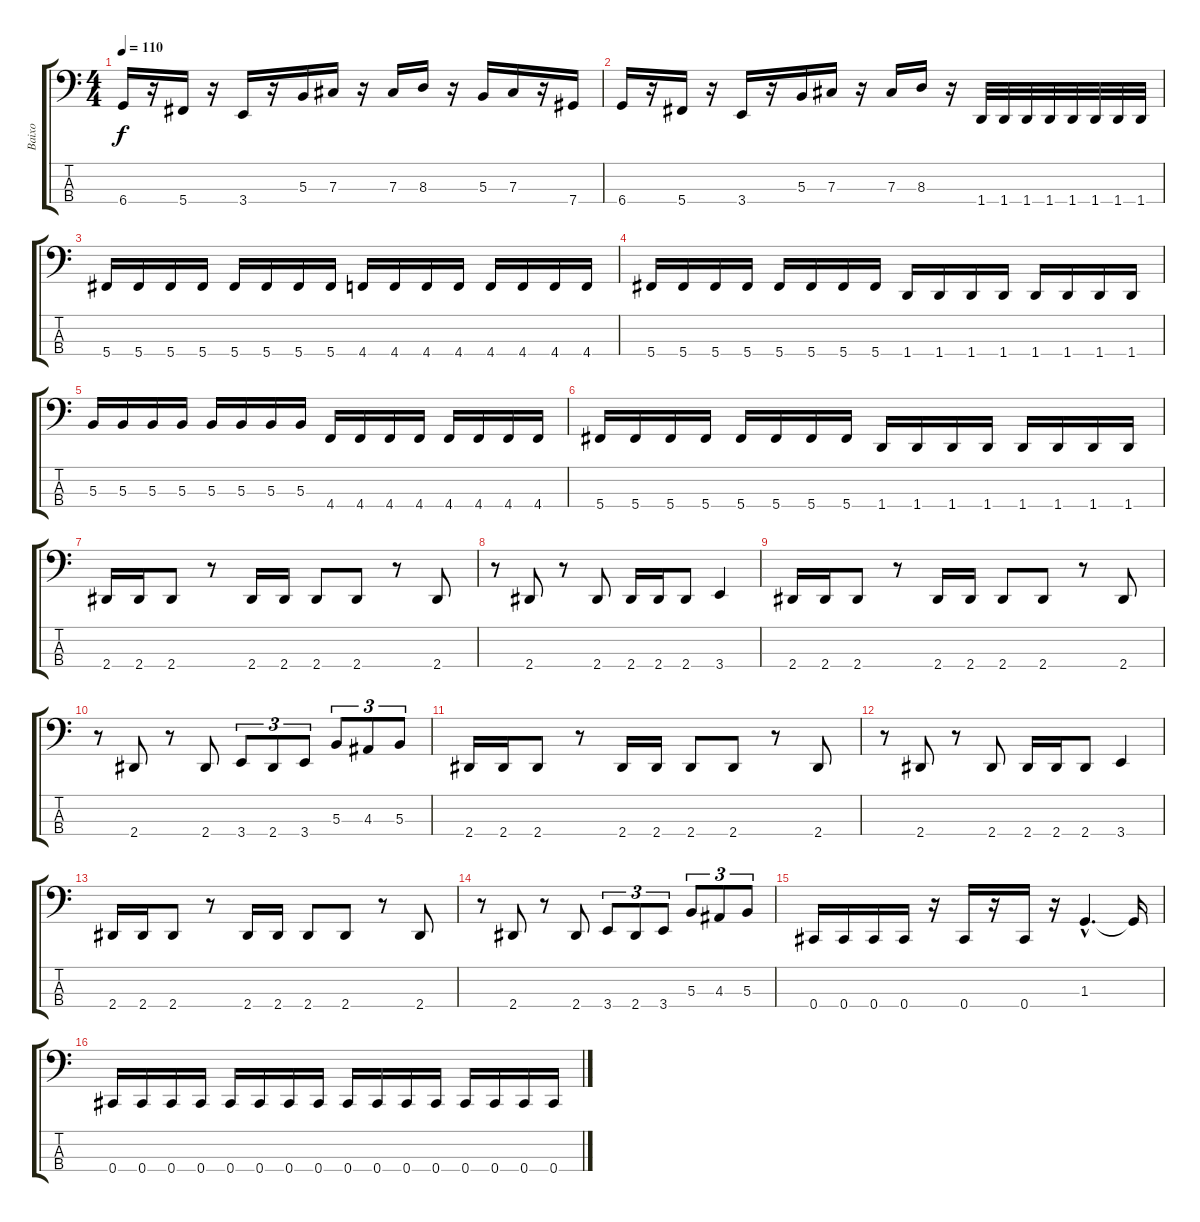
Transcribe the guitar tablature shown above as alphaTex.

\track ("Baixo" "Baixo") {instrument electricbasspick}
\staff {score tabs}
\tuning (E2 B1 Gb1 Db1) {hide}
\ts (4 4)
\tempo 110
\clef f4
\ks c
6.4.16{dy f} r.16 5.4.16 r.16 3.4.16 r.16 5.3.16 7.3.16 r.16 7.3.16 8.3.16 r.16 5.3.16 7.3.16 r.16 7.4.16 |
6.4.16 r.16 5.4.16 r.16 3.4.16 r.16 5.3.16 7.3.16 r.16 7.3.16 8.3.16 r.16 1.4.32 1.4.32 1.4.32 1.4.32 1.4.32 1.4.32 1.4.32 1.4.32 |
5.4.16 5.4.16 5.4.16 5.4.16 5.4.16 5.4.16 5.4.16 5.4.16 4.4.16 4.4.16 4.4.16 4.4.16 4.4.16 4.4.16 4.4.16 4.4.16 |
5.4.16 5.4.16 5.4.16 5.4.16 5.4.16 5.4.16 5.4.16 5.4.16 1.4.16 1.4.16 1.4.16 1.4.16 1.4.16 1.4.16 1.4.16 1.4.16 |
5.3.16 5.3.16 5.3.16 5.3.16 5.3.16 5.3.16 5.3.16 5.3.16 4.4.16 4.4.16 4.4.16 4.4.16 4.4.16 4.4.16 4.4.16 4.4.16 |
5.4.16 5.4.16 5.4.16 5.4.16 5.4.16 5.4.16 5.4.16 5.4.16 1.4.16 1.4.16 1.4.16 1.4.16 1.4.16 1.4.16 1.4.16 1.4.16 |
2.4.16 2.4.16 2.4.8 r.8 2.4.16 2.4.16 2.4.8 2.4.8 r.8 2.4.8 |
r.8 2.4.8 r.8 2.4.8 2.4.16 2.4.16 2.4.8 3.4.4 |
2.4.16 2.4.16 2.4.8 r.8 2.4.16 2.4.16 2.4.8 2.4.8 r.8 2.4.8 |
r.8 2.4.8 r.8 2.4.8 3.4.8{tu (3 2)} 2.4.8{tu (3 2)} 3.4.8{tu (3 2)} 5.3.8{tu (3 2)} 4.3.8{tu (3 2)} 5.3.8{tu (3 2)} |
2.4.16 2.4.16 2.4.8 r.8 2.4.16 2.4.16 2.4.8 2.4.8 r.8 2.4.8 |
r.8 2.4.8 r.8 2.4.8 2.4.16 2.4.16 2.4.8 3.4.4 |
2.4.16 2.4.16 2.4.8 r.8 2.4.16 2.4.16 2.4.8 2.4.8 r.8 2.4.8 |
r.8 2.4.8 r.8 2.4.8 3.4.8{tu (3 2)} 2.4.8{tu (3 2)} 3.4.8{tu (3 2)} 5.3.8{tu (3 2)} 4.3.8{tu (3 2)} 5.3.8{tu (3 2)} |
0.4.16 0.4.16 0.4.16 0.4.16 r.16 0.4.16 r.16 0.4.16 r.16 1.3{hac}.4{d} 1.3{t}.16 |
0.4.16 0.4.16 0.4.16 0.4.16 0.4.16 0.4.16 0.4.16 0.4.16 0.4.16 0.4.16 0.4.16 0.4.16 0.4.16 0.4.16 0.4.16 0.4.16
